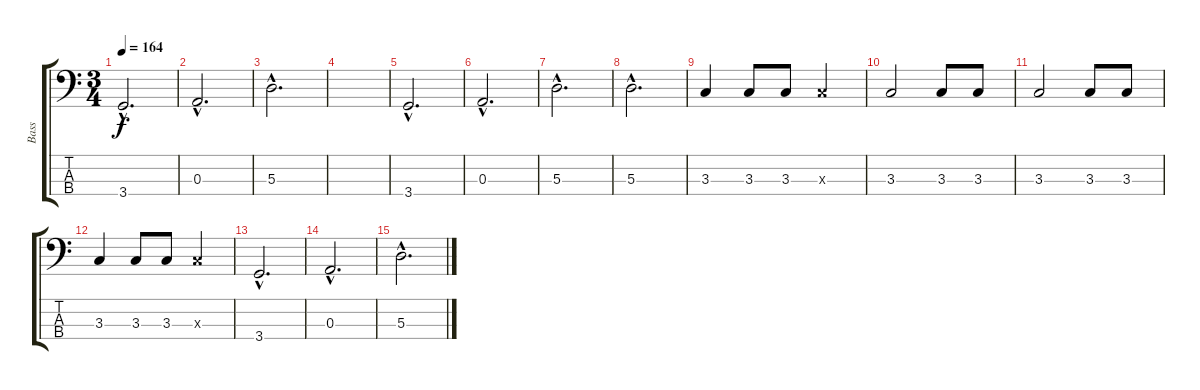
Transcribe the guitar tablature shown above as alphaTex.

\track ("Bass" "Bass") {instrument fretlessbass}
\staff {score tabs}
\tuning (G2 D2 A1 E1) {hide}
\ts (3 4)
\tempo 164
\clef f4
\ks c
3.4{hac}.2{d dy f} |
0.3{hac}.2{d} |
5.3{hac}.2{d} |
|
3.4{hac}.2{d} |
0.3{hac}.2{d} |
5.3{hac}.2{d} |
5.3{hac}.2{d} |
3.3.4 3.3.8 3.3.8 3.3{x}.4 |
3.3.2 3.3.8 3.3.8 |
3.3.2 3.3.8 3.3.8 |
3.3.4 3.3.8 3.3.8 3.3{x}.4 |
3.4{hac}.2{d} |
0.3{hac}.2{d} |
5.3{hac}.2{d}
